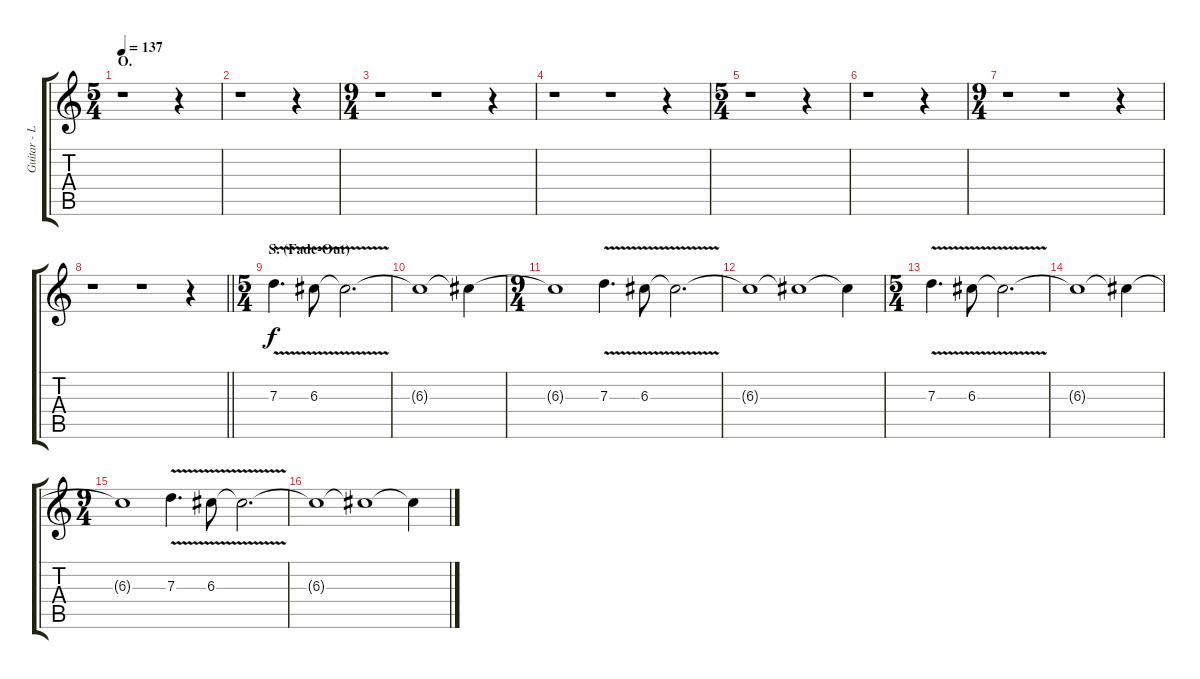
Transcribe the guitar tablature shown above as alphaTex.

\track ("Guitar - Left (Aux.)" "Guitar - L") {instrument distortionguitar}
\staff {score tabs}
\tuning (E4 B3 G3 D3 A2 D2) {hide}
\ts (5 4)
\section ("" "O.")
\tempo 137
\clef g2
\ks c
r.1{dy f} r.4 |
r.1 r.4 |
\ts (9 4)
r.1 r.1 r.4 |
r.1 r.1 r.4 |
\ts (5 4)
r.1 r.4 |
r.1 r.4 |
\ts (9 4)
r.1 r.1 r.4 |
\barLineRight lightlight
r.1 r.1 r.4 |
\ts (5 4)
\section ("" "S. (Fade-Out)")
7.3{v}.4{d} 6.3{v}.8 6.3{t}.2{d} |
6.3{t}.1 6.3{t}.4 |
\ts (9 4)
6.3{t}.1 7.3{v}.4{d} 6.3{v}.8 6.3{t}.2{d} |
6.3{t}.1 6.3{t}.1 6.3{t}.4 |
\ts (5 4)
7.3{v}.4{d} 6.3{v}.8 6.3{t}.2{d} |
6.3{t}.1 6.3{t}.4 |
\ts (9 4)
6.3{t}.1 7.3{v}.4{d} 6.3{v}.8 6.3{t}.2{d} |
6.3{t}.1 6.3{t}.1 6.3{t}.4
